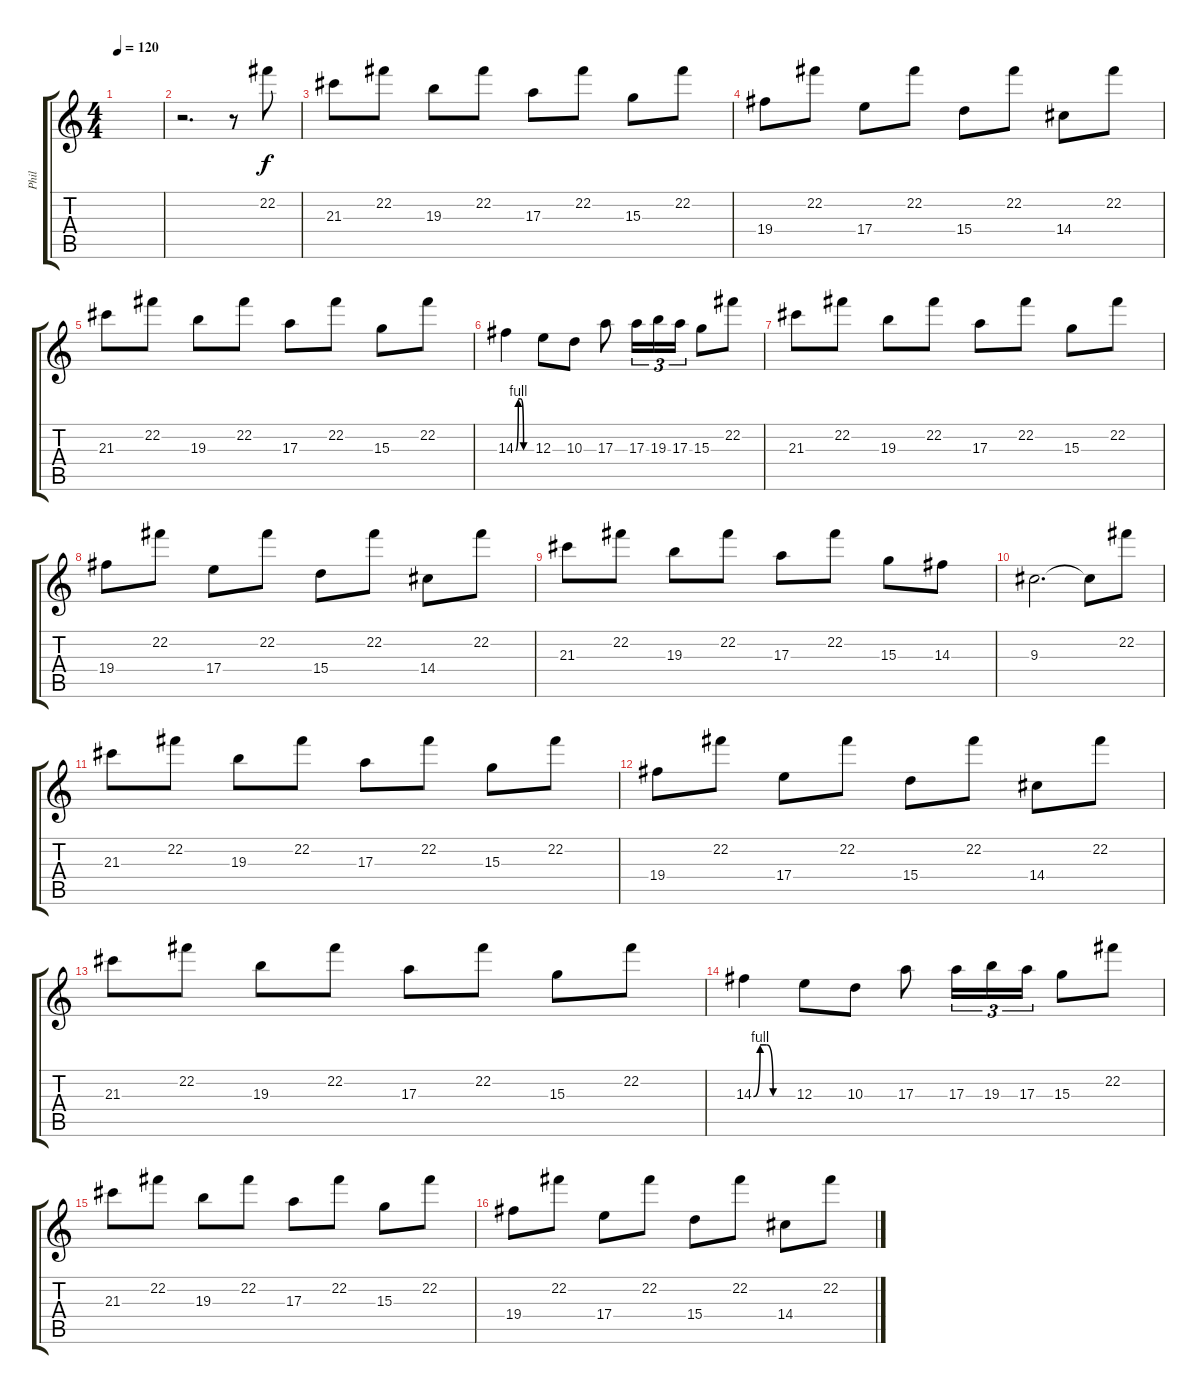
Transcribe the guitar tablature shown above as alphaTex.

\track ("Phil" "Phil") {instrument overdrivenguitar}
\staff {score tabs}
\tuning (Db4 Ab3 E3 B2 Gb2 B1) {hide}
\ts (4 4)
\tempo 120
\clef g2
\ks c
|
r.2{d} r.8 22.2.8 |
21.3.8 22.2.8 19.3.8 22.2.8 17.3.8 22.2.8 15.3.8 22.2.8 |
19.4.8 22.2.8 17.4.8 22.2.8 15.4.8 22.2.8 14.4.8 22.2.8 |
21.3.8 22.2.8 19.3.8 22.2.8 17.3.8 22.2.8 15.3.8 22.2.8 |
14.3{be (custom 0 0 10 4 20 4 30 0 60 0)}.4 12.3.8 10.3.8 17.3.8 17.3.16{tu (3 2)} 19.3.16{tu (3 2)} 17.3.16{tu (3 2)} 15.3.8 22.2.8 |
21.3.8 22.2.8 19.3.8 22.2.8 17.3.8 22.2.8 15.3.8 22.2.8 |
19.4.8 22.2.8 17.4.8 22.2.8 15.4.8 22.2.8 14.4.8 22.2.8 |
21.3.8 22.2.8 19.3.8 22.2.8 17.3.8 22.2.8 15.3.8 14.3.8 |
9.3.2{d} 9.3{t}.8 22.2.8 |
21.3.8 22.2.8 19.3.8 22.2.8 17.3.8 22.2.8 15.3.8 22.2.8 |
19.4.8 22.2.8 17.4.8 22.2.8 15.4.8 22.2.8 14.4.8 22.2.8 |
21.3.8 22.2.8 19.3.8 22.2.8 17.3.8 22.2.8 15.3.8 22.2.8 |
14.3{be (custom 0 0 10 4 20 4 30 0 60 0)}.4 12.3.8 10.3.8 17.3.8 17.3.16{tu (3 2)} 19.3.16{tu (3 2)} 17.3.16{tu (3 2)} 15.3.8 22.2.8 |
21.3.8 22.2.8 19.3.8 22.2.8 17.3.8 22.2.8 15.3.8 22.2.8 |
19.4.8 22.2.8 17.4.8 22.2.8 15.4.8 22.2.8 14.4.8 22.2.8
